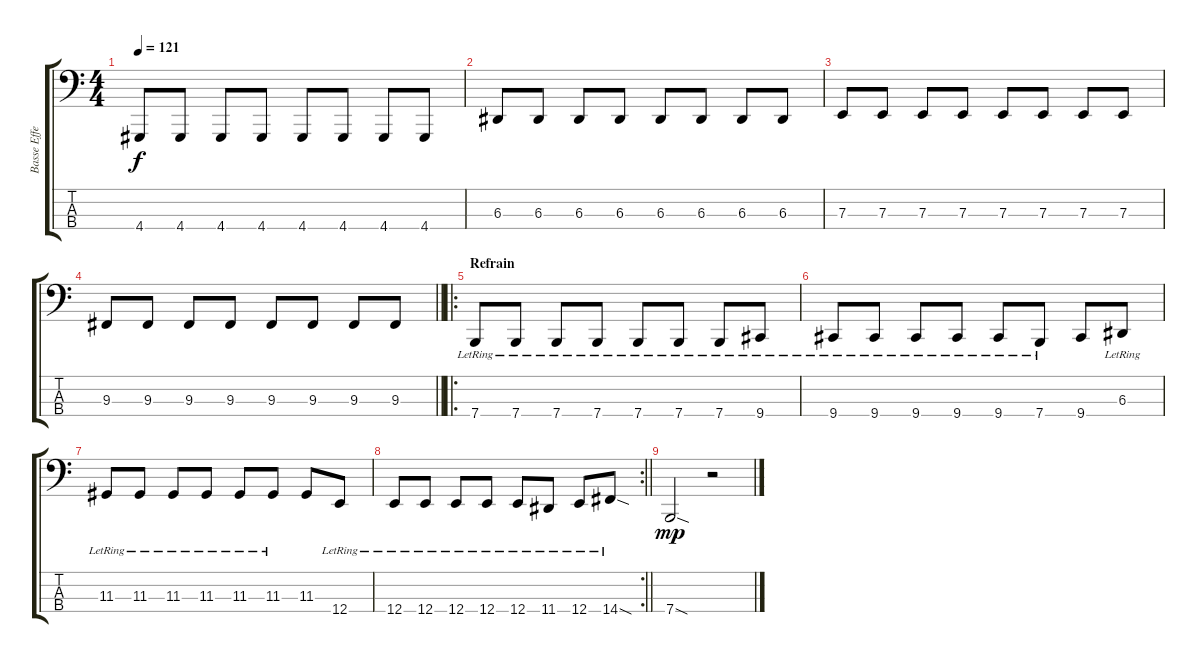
\track ("Basse Effets" "Basse Effe") {instrument lead2sawtooth}
\staff {score tabs}
\tuning (G2 D2 A1 E1) {hide}
\ts (4 4)
\tempo 121
\clef f4
\ks c
4.4.8{dy f} 4.4.8 4.4.8 4.4.8 4.4.8 4.4.8 4.4.8 4.4.8 |
6.3.8 6.3.8 6.3.8 6.3.8 6.3.8 6.3.8 6.3.8 6.3.8 |
7.3.8 7.3.8 7.3.8 7.3.8 7.3.8 7.3.8 7.3.8 7.3.8 |
\barLineRight lightlight
9.3.8 9.3.8 9.3.8 9.3.8 9.3.8 9.3.8 9.3.8 9.3.8 |
\ro
\section ("" "Refrain")
7.4{lr}.8 7.4{lr}.8 7.4{lr}.8 7.4{lr}.8 7.4{lr}.8 7.4{lr}.8 7.4{lr}.8 9.4{lr}.8 |
9.4{lr}.8 9.4{lr}.8 9.4{lr}.8 9.4{lr}.8 9.4{lr}.8 7.4{lr}.8 9.4.8 6.3{lr}.8 |
11.3{lr}.8 11.3{lr}.8 11.3{lr}.8 11.3{lr}.8 11.3{lr}.8 11.3{lr}.8 11.3.8 12.4{lr}.8 |
\rc 2
\barLineRight lightlight
12.4{lr}.8 12.4{lr}.8 12.4{lr}.8 12.4{lr}.8 12.4{lr}.8 11.4{lr}.8 12.4{lr}.8 14.4{sod lr}.8 |
7.4{sod}.2{dy mp} r.2
